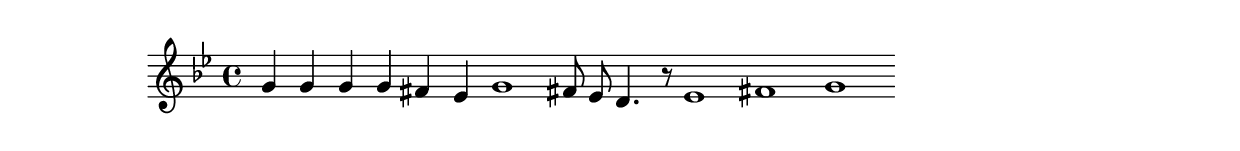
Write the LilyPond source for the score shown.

%% Do not edit this file; it is auto-generated from input/new
%% This file is in the public domain.
\version "2.13.1"

\header {
  texidoces = "
Para las improvisaciones o @emph{taqasim} que son libres durante unos
momentos, se puede omitir la indicación de compás y se puede usar
@code{\cadenzaOn}.  Podría ser necesario ajustar el estilo de
alteraciones accidentales, porque la ausencia de líneas divisorias
hará que la alteración aparezca una sola vez.  He aquí un ejemplo de
cómo podría ser el comienzo de una improvisación @emph{hijaz}:

"
doctitlees = "Improvisación de música árabe"

%% Translation of GIT committish :33f623301a41fcc53efadf96bca1c72834763415
  texidocde = "
Bei Improvisation oder @emph{taqasim}, die zeitlich frei gespielt
werden, kann die Taktart ausgelassen werden und @code{\cadenzaOn}
kann eingesetzt werden.  Es kann nötig sein, den Versetzungszeichenstil
anzupassen, weil sonst die Versetzungszeichen nur einmal ausgegeben
werden, da keine Taktlinien gesetzt sind.  Hier ein Beispiel, wie
der Begin einer @emph{hijaz}-Improvisation aussehen könnte:

"

  doctitlede = "Arabische Improvisation"

  lsrtags = "world-music"
  texidoc = "For improvisations or @emph{taqasim} which are
temporarily free, the time signature can be omitted and
@code{\cadenzaOn} can be used.  Adjusting the accidental style
might be required, since the absence of bar lines will cause the
accidental to be marked only once.  Here is an example of what
could be the start of a @emph{hijaz} improvisation:"
doctitle = "Arabic improvisation"
} % begin verbatim


\include "arabic.ly"

\relative sol' {
  \key re \kurd
  #(set-accidental-style 'forget)
  \cadenzaOn
  sol4 sol sol sol fad mib sol1 fad8 mib re4. r8 mib1 fad sol
}
